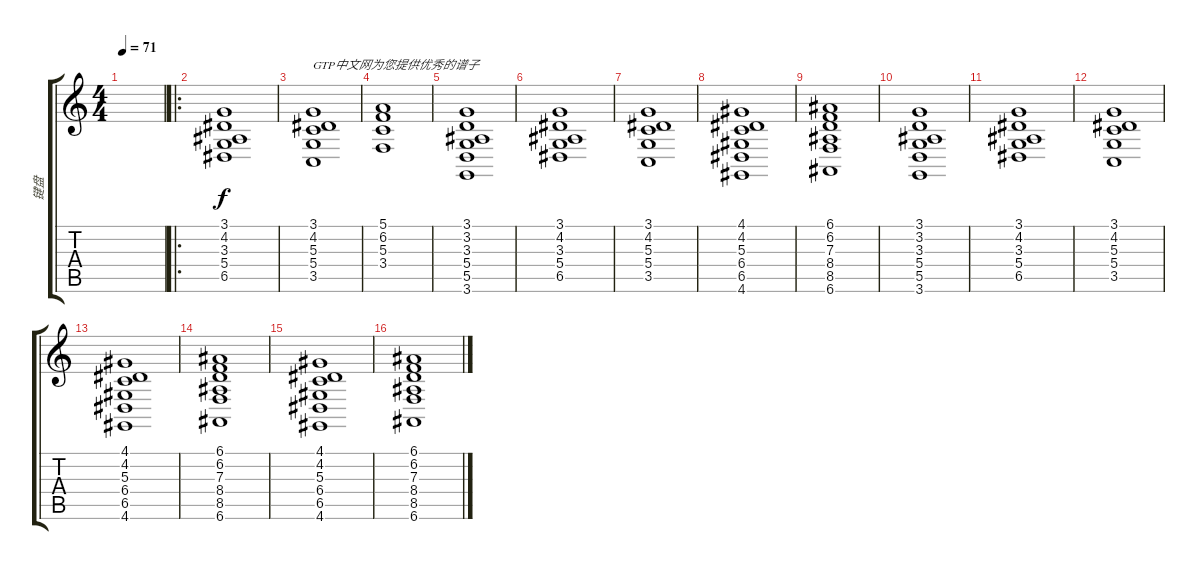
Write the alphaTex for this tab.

\track ("键盘" "键盘") {instrument accordion}
\staff {score tabs}
\tuning (E4 B3 G3 D3 A2 E2) {hide}
\ts (4 4)
\tempo 71
\clef g2
\ks c
|
\ro
(3.1 4.2 3.3 5.4 6.5).1 |
(3.1 4.2 5.3 5.4 3.5).1{txt "GTP中文网为您提供优秀的谱子"} |
(5.1 6.2 5.3 3.4).1 |
(3.1 3.2 3.3 5.4 5.5 3.6).1 |
(3.1 4.2 3.3 5.4 6.5).1 |
(3.1 4.2 5.3 5.4 3.5).1 |
(4.1 4.2 5.3 6.4 6.5 4.6).1 |
(6.1 6.2 7.3 8.4 8.5 6.6).1 |
(3.1 3.2 3.3 5.4 5.5 3.6).1 |
(3.1 4.2 3.3 5.4 6.5).1 |
(3.1 4.2 5.3 5.4 3.5).1 |
(4.1 4.2 5.3 6.4 6.5 4.6).1 |
(6.1 6.2 7.3 8.4 8.5 6.6).1 |
(4.1 4.2 5.3 6.4 6.5 4.6).1 |
(6.1 6.2 7.3 8.4 8.5 6.6).1
